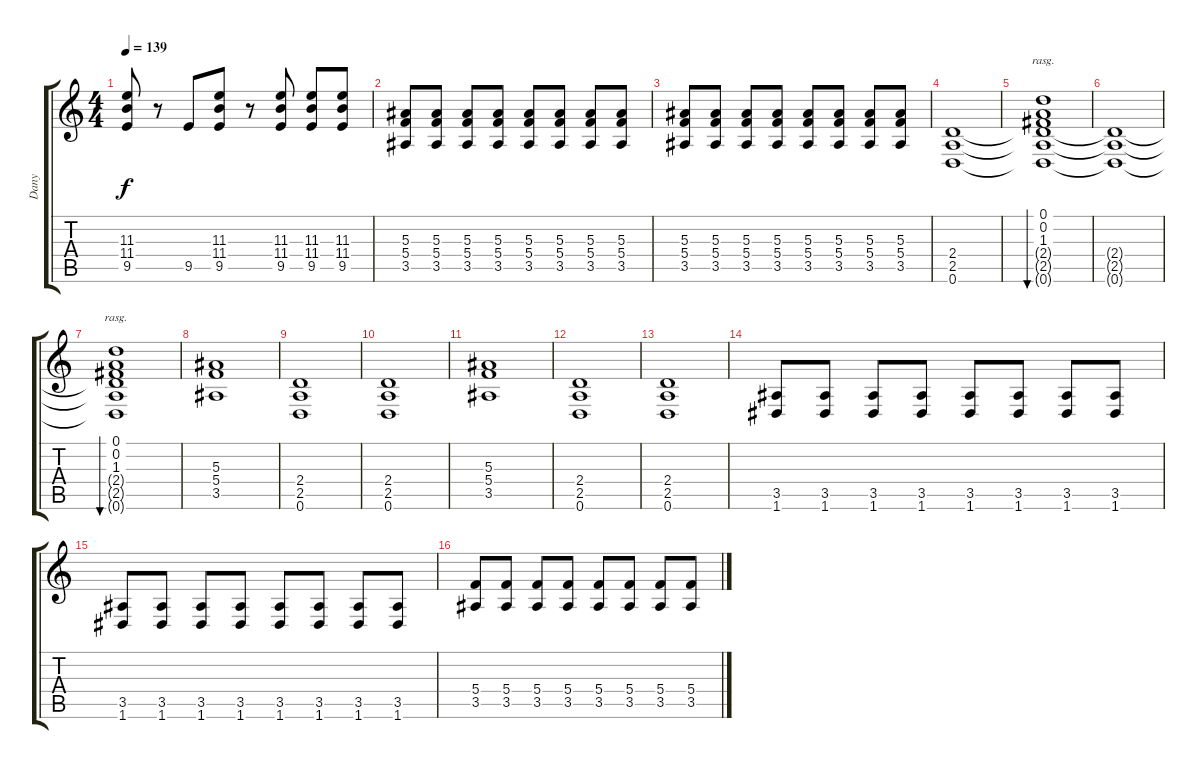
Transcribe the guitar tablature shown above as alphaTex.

\track ("Dany" "Dany") {instrument distortionguitar}
\staff {score tabs}
\tuning (D4 A3 F3 C3 G2 D2) {hide}
\ts (4 4)
\tempo 139
\clef g2
\ks c
(11.3 11.4 9.5).8{dy f} r.8 9.5.8 (11.3 11.4 9.5).8 r.8 (11.3 11.4 9.5).8 (11.3 11.4 9.5).8 (11.3 11.4 9.5).8 |
(5.3 5.4 3.5).8 (5.3 5.4 3.5).8 (5.3 5.4 3.5).8 (5.3 5.4 3.5).8 (5.3 5.4 3.5).8 (5.3 5.4 3.5).8 (5.3 5.4 3.5).8 (5.3 5.4 3.5).8 |
(5.3 5.4 3.5).8 (5.3 5.4 3.5).8 (5.3 5.4 3.5).8 (5.3 5.4 3.5).8 (5.3 5.4 3.5).8 (5.3 5.4 3.5).8 (5.3 5.4 3.5).8 (5.3 5.4 3.5).8 |
(2.4 2.5 0.6).1 |
(0.1 0.2 1.3 2.4{t} 2.5{t} 0.6{t}).1{bu 30 rasg ii} |
(2.4{t} 2.5{t} 0.6{t}).1 |
\section ("" "")
(0.1 0.2 1.3 2.4{t} 2.5{t} 0.6{t}).1{bu 30 rasg ii} |
(5.3 5.4 3.5).1 |
(2.4 2.5 0.6).1 |
(2.4 2.5 0.6).1 |
(5.3 5.4 3.5).1 |
(2.4 2.5 0.6).1 |
(2.4 2.5 0.6).1 |
(3.5 1.6).8 (3.5 1.6).8 (3.5 1.6).8 (3.5 1.6).8 (3.5 1.6).8 (3.5 1.6).8 (3.5 1.6).8 (3.5 1.6).8 |
(3.5 1.6).8 (3.5 1.6).8 (3.5 1.6).8 (3.5 1.6).8 (3.5 1.6).8 (3.5 1.6).8 (3.5 1.6).8 (3.5 1.6).8 |
(5.4 3.5).8 (5.4 3.5).8 (5.4 3.5).8 (5.4 3.5).8 (5.4 3.5).8 (5.4 3.5).8 (5.4 3.5).8 (5.4 3.5).8
